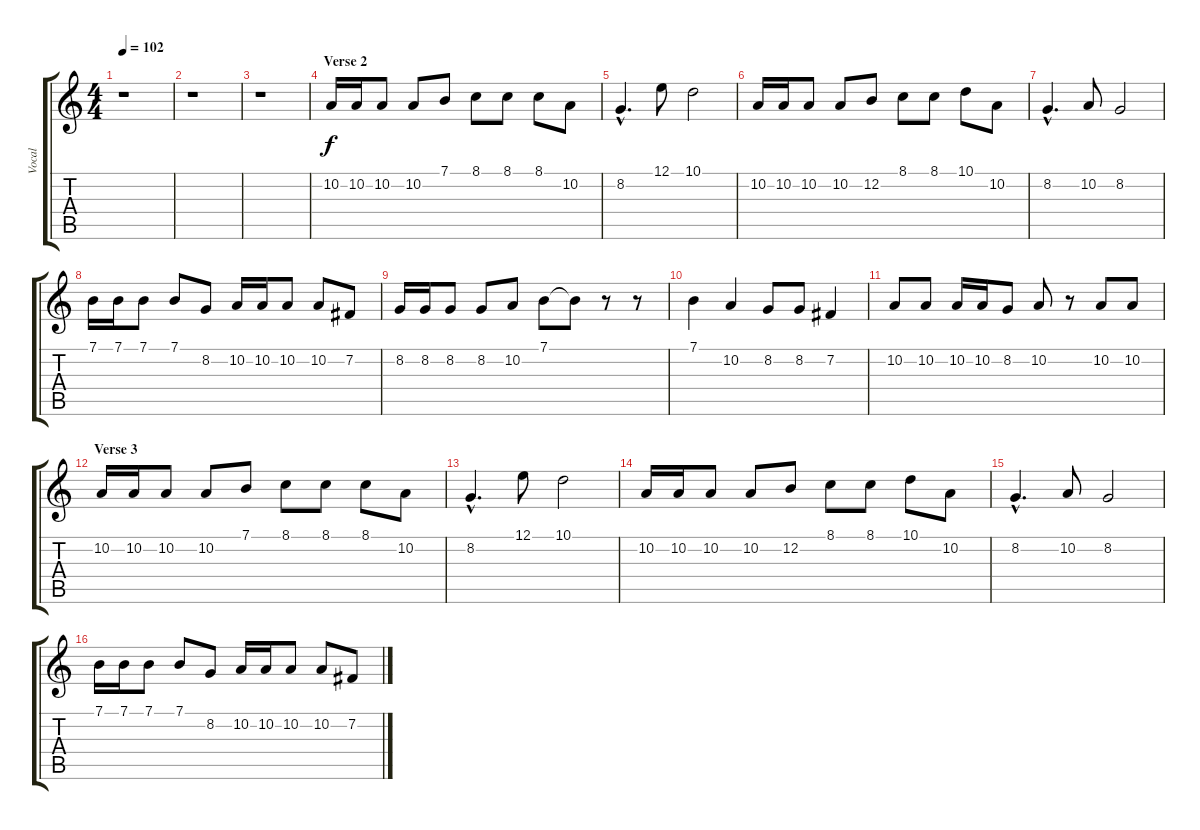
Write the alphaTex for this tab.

\track ("Vocal" "Vocal") {instrument englishhorn}
\staff {score tabs}
\tuning (E4 B3 G3 D3 A2 E2) {hide}
\ts (4 4)
\tempo 102
\clef g2
\ks c
r.1{dy f} |
r.1 |
r.1 |
\section ("" "Verse 2")
10.2.16 10.2.16 10.2.8 10.2.8 7.1.8 8.1.8 8.1.8 8.1.8 10.2.8 |
8.2{hac}.4{d} 12.1.8 10.1.2 |
10.2.16 10.2.16 10.2.8 10.2.8 12.2.8 8.1.8 8.1.8 10.1.8 10.2.8 |
8.2{hac}.4{d} 10.2.8 8.2.2 |
7.1.16 7.1.16 7.1.8 7.1.8 8.2.8 10.2.16 10.2.16 10.2.8 10.2.8 7.2.8 |
8.2.16 8.2.16 8.2.8 8.2.8 10.2.8 7.1.8 7.1{t}.8 r.8 r.8 |
7.1.4 10.2.4 8.2.8 8.2.8 7.2.4 |
10.2.8 10.2.8 10.2.16 10.2.16 8.2.8 10.2.8 r.8 10.2.8 10.2.8 |
\section ("" "Verse 3")
10.2.16 10.2.16 10.2.8 10.2.8 7.1.8 8.1.8 8.1.8 8.1.8 10.2.8 |
8.2{hac}.4{d} 12.1.8 10.1.2 |
10.2.16 10.2.16 10.2.8 10.2.8 12.2.8 8.1.8 8.1.8 10.1.8 10.2.8 |
8.2{hac}.4{d} 10.2.8 8.2.2 |
7.1.16 7.1.16 7.1.8 7.1.8 8.2.8 10.2.16 10.2.16 10.2.8 10.2.8 7.2.8
